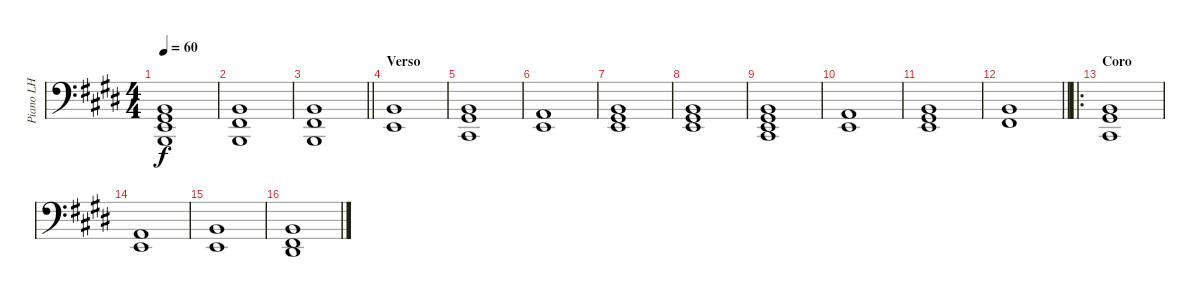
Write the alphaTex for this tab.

\track ("Piano LH" "Piano LH") {instrument brightacousticpiano}
\staff {score}
\tuning (G2 D2 A1 E1 B0) {hide}
\ts (4 4)
\tempo 60
\clef f4
\ks e
(4.1 6.2 7.3 7.4).1{dy f} |
(4.1 4.2 2.3).1 |
\barLineRight lightlight
(4.1 4.2 2.3).1 |
\section ("" "Verso")
(4.1 2.2).1 |
(4.1 6.2 4.3).1 |
(2.1 2.2).1 |
(4.1 6.2 7.3).1 |
(1.1 2.2 14.3).1 |
(4.1 6.2 7.3 9.4).1 |
(2.1 2.2).1 |
(1.1 2.2 14.3).1 |
\barLineRight lightlight
(4.1 4.2).1 |
\ro
\section ("" "Coro")
(4.1 6.2 4.3).1 |
(2.1 2.2).1 |
(4.1 2.2).1 |
(4.1 4.2 6.3).1
